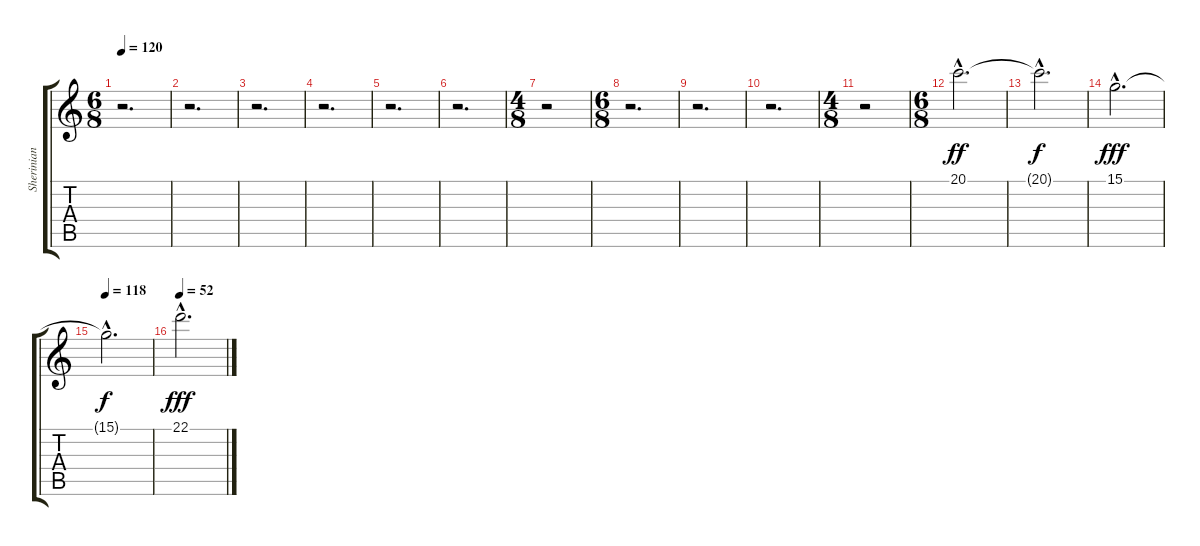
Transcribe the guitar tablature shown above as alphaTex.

\track ("Sherinian Strings" "Sherinian ") {instrument stringensemble1}
\staff {score tabs}
\tuning (E4 B3 G3 D3 A2 E2) {hide}
\ts (6 8)
\tempo 120
\clef g2
\ks c
r.2{d dy f} |
r.2{d} |
r.2{d} |
r.2{d} |
r.2{d} |
r.2{d} |
\ts (4 8)
r.2 |
\ts (6 8)
r.2{d} |
r.2{d} |
r.2{d} |
\ts (4 8)
r.2 |
\ts (6 8)
20.1{hac}.2{d dy ff} |
20.1{hac t}.2{d dy f} |
15.1{hac}.2{d dy fff} |
\tempo 118
15.1{hac t}.2{d dy f} |
\tempo 52
22.1{hac}.2{d dy fff}
